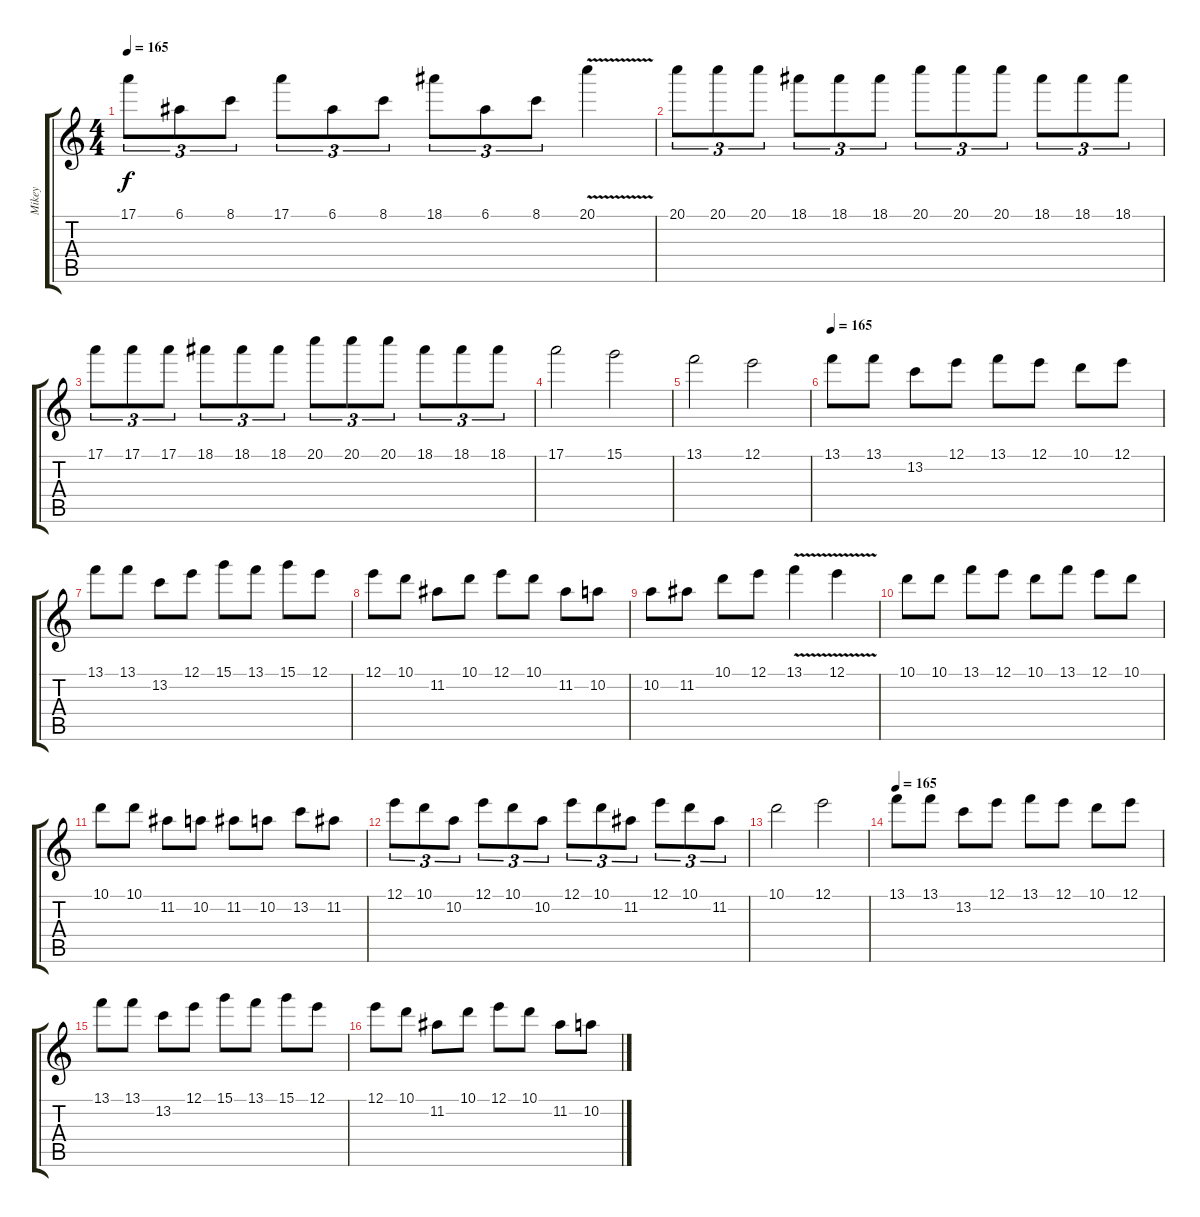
\track ("Mikey" "Mikey") {instrument overdrivenguitar}
\staff {score tabs}
\tuning (E4 B3 G3 D3 A2 D2) {hide}
\ts (4 4)
\tempo 165
\clef g2
\ks c
17.1.8{tu (3 2) dy f} 6.1.8{tu (3 2)} 8.1.8{tu (3 2)} 17.1.8{tu (3 2)} 6.1.8{tu (3 2)} 8.1.8{tu (3 2)} 18.1.8{tu (3 2)} 6.1.8{tu (3 2)} 8.1.8{tu (3 2)} 20.1{v}.4 |
20.1.8{tu (3 2)} 20.1.8{tu (3 2)} 20.1.8{tu (3 2)} 18.1.8{tu (3 2)} 18.1.8{tu (3 2)} 18.1.8{tu (3 2)} 20.1.8{tu (3 2)} 20.1.8{tu (3 2)} 20.1.8{tu (3 2)} 18.1.8{tu (3 2)} 18.1.8{tu (3 2)} 18.1.8{tu (3 2)} |
17.1.8{tu (3 2)} 17.1.8{tu (3 2)} 17.1.8{tu (3 2)} 18.1.8{tu (3 2)} 18.1.8{tu (3 2)} 18.1.8{tu (3 2)} 20.1.8{tu (3 2)} 20.1.8{tu (3 2)} 20.1.8{tu (3 2)} 18.1.8{tu (3 2)} 18.1.8{tu (3 2)} 18.1.8{tu (3 2)} |
17.1.2 15.1.2 |
13.1.2 12.1.2 |
\tempo 165
13.1.8 13.1.8 13.2.8 12.1.8 13.1.8 12.1.8 10.1.8 12.1.8 |
13.1.8 13.1.8 13.2.8 12.1.8 15.1.8 13.1.8 15.1.8 12.1.8 |
12.1.8 10.1.8 11.2.8 10.1.8 12.1.8 10.1.8 11.2.8 10.2.8 |
10.2.8 11.2.8 10.1.8 12.1.8 13.1{v}.4 12.1{v}.4 |
10.1.8 10.1.8 13.1.8 12.1.8 10.1.8 13.1.8 12.1.8 10.1.8 |
10.1.8 10.1.8 11.2.8 10.2.8 11.2.8 10.2.8 13.2.8 11.2.8 |
12.1.8{tu (3 2)} 10.1.8{tu (3 2)} 10.2.8{tu (3 2)} 12.1.8{tu (3 2)} 10.1.8{tu (3 2)} 10.2.8{tu (3 2)} 12.1.8{tu (3 2)} 10.1.8{tu (3 2)} 11.2.8{tu (3 2)} 12.1.8{tu (3 2)} 10.1.8{tu (3 2)} 11.2.8{tu (3 2)} |
10.1.2 12.1.2 |
\tempo 165
13.1.8 13.1.8 13.2.8 12.1.8 13.1.8 12.1.8 10.1.8 12.1.8 |
13.1.8 13.1.8 13.2.8 12.1.8 15.1.8 13.1.8 15.1.8 12.1.8 |
12.1.8 10.1.8 11.2.8 10.1.8 12.1.8 10.1.8 11.2.8 10.2.8
